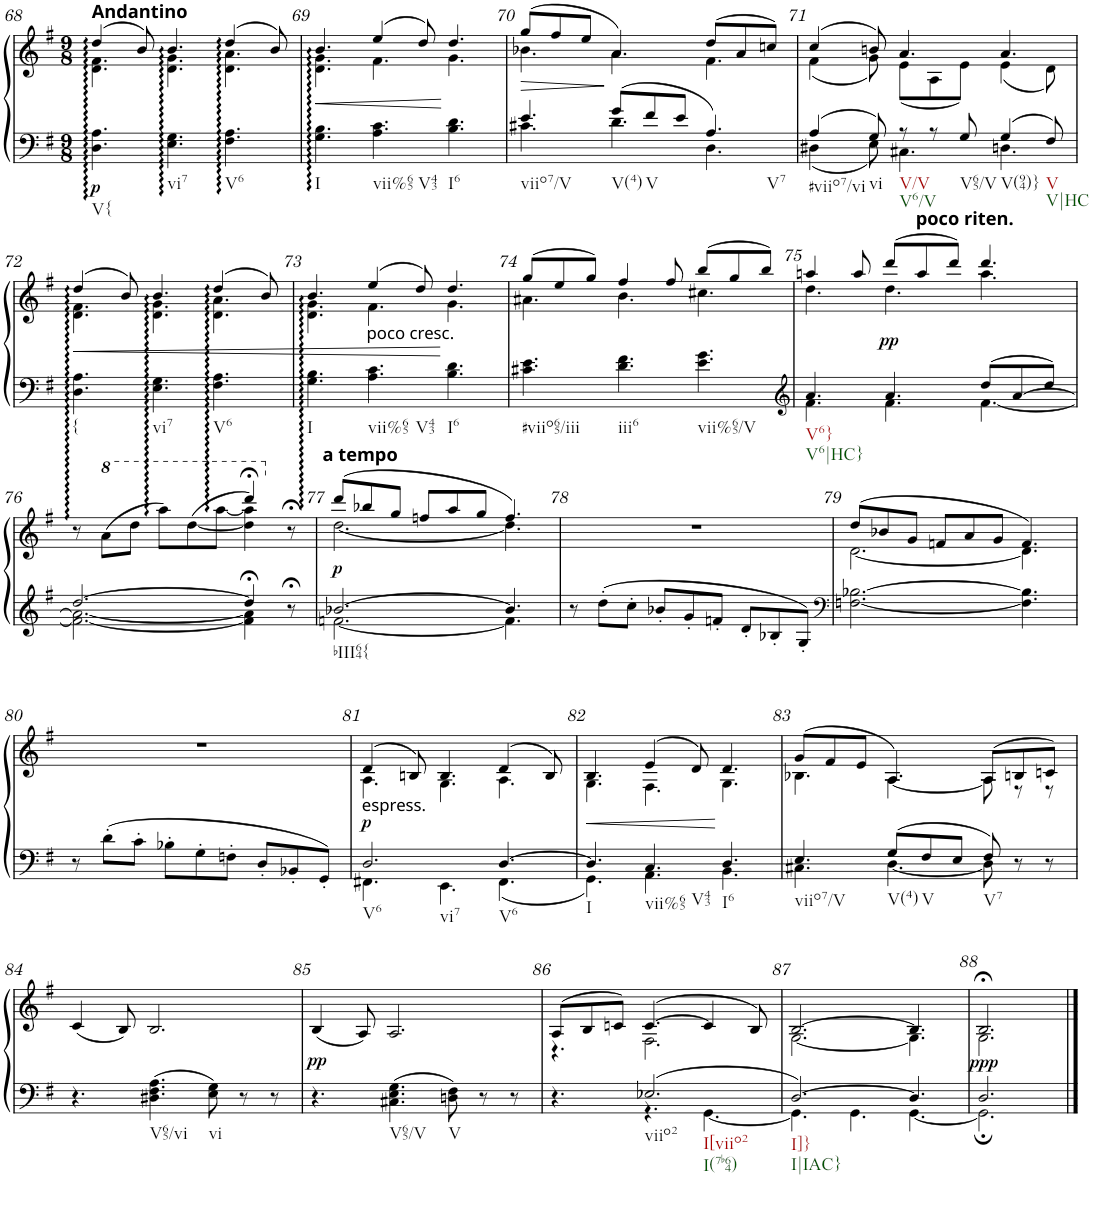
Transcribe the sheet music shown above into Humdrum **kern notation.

**kern	**kern	**dynam
*part1	*part1	*part1
*staff2	*staff1	*staff1/2
*I"Klavier	*	*
*I'Klav.	*	*
!!LO:PB:g=z
*clefF4	*clefG2	*
*k[f#]	*k[f#]	*
*G:	*G:	*
*M9/8	*M9/8	*
=68	=68	=68
*	*^	*
!	!LO:TX:a:B:t=Andantino	!	!
!LO:TX:b:t=V{	!	!	!
!	!	!	!LO:DY:b=2
4.D\ 4.A\	(4dd/	4.d\ 4.f#\	p
.	8b/)	.	.
!LO:TX:b:t=vi7	!	!	!
4.E\ 4.G\	4.b/	4.d\ 4.g\	.
!LO:TX:b:t=V6	!	!	!
4.F#\ 4.A\	(4dd/	4.d\ 4.a\	.
.	8b/)	.	.
=69	=69	=69	=69
!LO:TX:b:t=I	!	!	!
4.G\ 4.B\	4.b/	4.d\ 4.g\	.
!LO:TX:b:t=vii%65	!	!	!
!LO:TX:b:t=V43	!	!	!
4.A\ 4.c\	(4ee/	4.f#\	.
.	8dd/)	.	.
!LO:TX:b:t=I6	!	!	!
4.B\ 4.d\	4.dd/	4.g\	.
=70	=70	=70	=70
*^	*	*	*
!LO:TX:b:t=viio7/V	!	!	!	!
!	!	!	!	!LO:HP:b
4.e/	4.c#X\	(8gg/L	4.b-X\	>
.	.	8ff#/	.	.
.	.	8ee/J	.	.
!LO:TX:b:t=V(4)	!	!	!	!
8g/L	4.d\	4.a/)	4.a\	]
!LO:TX:b:t=V	!	!	!	!
8f#/	.	.	.	.
8e/J	.	.	.	.
!LO:TX:b:t=V7	!	!	!	!
4.A/	4.D\	(8dd/L	4.f#\	.
.	.	8a/	.	.
.	.	8ccn/J)	.	.
=71	=71	=71	=71	=71
!LO:TX:b:t=#viio7/vi	!	!	!	!
4A/	4D#X\	(4cc/	(4f#\	.
!LO:TX:b:t=vi	!	!	!	!
8G/	8E\	8bn/)	8g\)	.
!LO:TX:b:t=V/V	!	!	!	!
!LO:TX:b:t=V6/V	!	!	!	!
8r	4.C#X\	4.a/	(8e\L	.
8r	.	.	8A\	.
!LO:TX:b:t=V65/V	!	!	!	!
8G/	.	.	8e\J)	.
!LO:TX:b:t=V(94)}	!	!	!	!
4G/	4.Dn\	4.a/	(4e\	.
!LO:TX:b:t=V	!	!	!	!
!LO:TX:b:t=V|HC	!	!	!	!
8F#/	.	.	8d\)	.
*v	*v	*	*	*
!!LO:LB:g=z	!!
=72	=72	=72	=72
!LO:TX:b:t={	!	!	!
4.D\ 4.A\	(4dd/	4.d\ 4.f#\	.
.	8b/)	.	.
!LO:TX:b:t=vi7	!	!	!
4.E\ 4.G\	4.b/	4.d\ 4.g\	.
!LO:TX:b:t=V6	!	!	!
4.F#\ 4.A\	(4dd/	4.d\ 4.a\	.
.	8b/)	.	.
=73	=73	=73	=73
!LO:TX:b:t=I	!	!	!
4.G\ 4.B\	4.b/	4.d\ 4.g\	.
!LO:TX:a:t=poco cresc.	!	!	!
!LO:TX:b:t=vii%65	!	!	!
!LO:TX:b:t=V43	!	!	!
4.A\ 4.c\	(4ee/	4.f#\	.
.	8dd/)	.	.
!LO:TX:b:t=I6	!	!	!
4.B\ 4.d\	4.dd/	4.g\	.
=74	=74	=74	=74
!LO:TX:b:t=#viio65/iii	!	!	!
4.c#X\ 4.e\	(8gg/L	4.a#X\	.
.	8ee/	.	.
.	8gg/J)	.	.
!LO:TX:b:t=iii6	!	!	!
4.d\ 4.f#\	4ff#/	4.b\	.
.	8ff#/	.	.
!LO:TX:b:t=vii%65/V	!	!	!
4.e\ 4.g\	(8bb/L	4.cc#X\	.
.	8gg/	.	.
.	8bb/J)	.	.
=75	=75	=75	=75
*clefG2	*	*	*
*^	*	*	*
!LO:TX:b:t=V6}	!	!	!	!
!LO:TX:b:t=V6|HC}	!	!	!	!
4.a/	4.f#\	4aan/	4.dd\	.
.	.	8aa/	.	.
!	!	!	!	!LO:DY:b
4.a/	4.f#\	(8ddd/L	4.dd\	pp
!	!	!LO:TX:a:B:t=poco riten.	!	!
.	.	8aa/	.	.
.	.	8ddd/J)	.	.
8dd/L	[4.f#\	4.ddd/	4.aa\	.
[8a/	.	.	.	.
8dd/J	.	.	.	.
!!LO:LB:g=z	!!
=76	=76	=76	=76	=76
[2.dd/	2.f#\_ 2.a\_	8r	4.ryy	.
*	*	*8va	*	*
.	.	(>8aa\L	.	.
.	.	8ddd\J	.	.
.	.	8aaa\L)	4.ryy	.
.	.	([8ddd\	.	.
.	.	[8aaa\J	.	.
4dd;</]	4f#\] 4a\]	4dddd;</)	4ddd\] 4aaa\]	.
*	*	*X8va	*	*
8r;<	8ryy	8r;<	8ryy	.
=77	=77	=77	=77	=77
!	!	!LO:TX:a:B:t=a tempo	!	!
!LO:TX:b:t=bIII64{	!	!	!	!
!	!	!	!	!LO:DY:b
[2.b-X/	[2.fn\	(8ddd/L	[2.dd\	p
.	.	8bb-X/	.	.
.	.	8gg/J	.	.
.	.	8ffn/L	.	.
.	.	8aa/	.	.
.	.	8gg/J	.	.
4.b-/]	4.f\]	4.ff/)	4.dd\]	.
*v	*v	*	*	*
*	*v	*v	*
=78	=78	=78
8r	8%9r	.
8dd'\L	.	.
8cc'\J	.	.
8b-X'/L	.	.
8g'/	.	.
8fn'/J	.	.
8d'/L	.	.
8B-X'/	.	.
8G'/J	.	.
=79	=79	=79
*clefF4	*	*
*	*^	*
[2.Fn\ [2.B-X\	(8dd/L	[2.d\	.
.	8b-X/	.	.
.	8g/J	.	.
.	8fn/L	.	.
.	8a/	.	.
.	8g/J	.	.
4.F\] 4.B-\]	4.f/)	4.d\]	.
*	*v	*v	*
!!LO:LB:g=z
=80	=80	=80
8r	8%9r	.
8d'\L	.	.
8c'\J	.	.
8B-X'\L	.	.
8G'\	.	.
8Fn'\J	.	.
8D'/L	.	.
8BB-X'/	.	.
8GG'/J	.	.
=81	=81	=81
*^	*^	*
!LO:TX:a:t=espress.	!	!	!	!
!LO:TX:b:t=V6	!	!	!	!
!LO:TX:b:t=vi7	!	!	!	!
!	!	!	!	!LO:DY:a=2
2.D/	4.FF#X\	(4d/	4.A\	p
.	.	8Bn/)	.	.
.	4.EE\	4.B/	4.G\	.
!LO:TX:b:t=V6	!	!	!	!
[4.D/	4.FF#\	(4d/	4.A\	.
.	.	8B/)	.	.
=82	=82	=82	=82	=82
!LO:TX:b:t=I	!	!	!	!
!	!	!	!	!LO:HP:b
4.D/]	4.GG\	4.B/	4.G\	<
!LO:TX:b:t=vii%65	!	!	!	!
!LO:TX:b:t=V43	!	!	!	!
4.C/	4.AA\	4e/	4.F#\	.
.	.	8d/	.	.
!LO:TX:b:t=I6	!	!	!	!
4.D/	4.BB\	4.d/	4.G\	[
=83	=83	=83	=83	=83
!LO:TX:b:t=viio7/V	!	!	!	!
4.E/	4.C#X\	(8g/L	4.B-X\	.
.	.	8f#/	.	.
.	.	8e/J	.	.
!LO:TX:b:t=V(4)	!	!	!	!
8G/L	[4.D\	4.A/)	[4.A\	.
!LO:TX:b:t=V	!	!	!	!
8F#/	.	.	.	.
8E/J	.	.	.	.
!LO:TX:b:t=V7	!	!	!	!
8F#/	8D\]	(8A/L	8A\]	.
8r	8ryy	8Bn/	8r	.
8r	8ryy	8cn/J)	8r	.
*v	*v	*	*	*
*	*v	*v	*
!!LO:LB:g=z
=84	=84	=84
4.r	(4c/	.
.	8B/)	.
!LO:TX:b:t=V65/vi	!	!
4.D#X\ 4.F#\ 4.A\	2.B/	.
!LO:TX:b:t=vi	!	!
8E\ 8G\	.	.
8r	.	.
8r	.	.
=85	=85	=85
!	!	!LO:DY:b
4.r	(4B/	pp
.	8A/)	.
!LO:TX:b:t=V65/V	!	!
4.C#X\ 4.E\ 4.G\	2.A/	.
!LO:TX:b:t=V	!	!
8Dn\ 8F#\	.	.
8r	.	.
8r	.	.
=86	=86	=86
*^	*^	*
4.r	4.ryy	(8A/L	4.r	.
.	.	8B/	.	.
.	.	8cn/J)	.	.
!LO:TX:b:t=viio2	!	!	!	!
!LO:TX:b:t=I[viio2	!	!	!	!
!LO:TX:b:t=I(7b64)	!	!	!	!
2.E-X/	4.r	([4.c/	2.F#\	.
.	[4.GG\	4c/]	.	.
.	.	8B/)	.	.
=87	=87	=87	=87	=87
!LO:TX:b:t=I]}	!	!	!	!
!LO:TX:b:t=I|IAC}	!	!	!	!
[2.D/	4.GG\]	[2.B/	[2.G\	.
.	4.GG\	.	.	.
4.D/]	[4.GG\	4.B/]	4.G\]	.
=88	=88	=88	=88	=88
!	!	!	!	!LO:DY:a=2
2.D/	2.GG;\]	2.B;</	2.G\	ppp
*v	*v	*	*	*
*	*v	*v	*
==	==	==
*-	*-	*-
